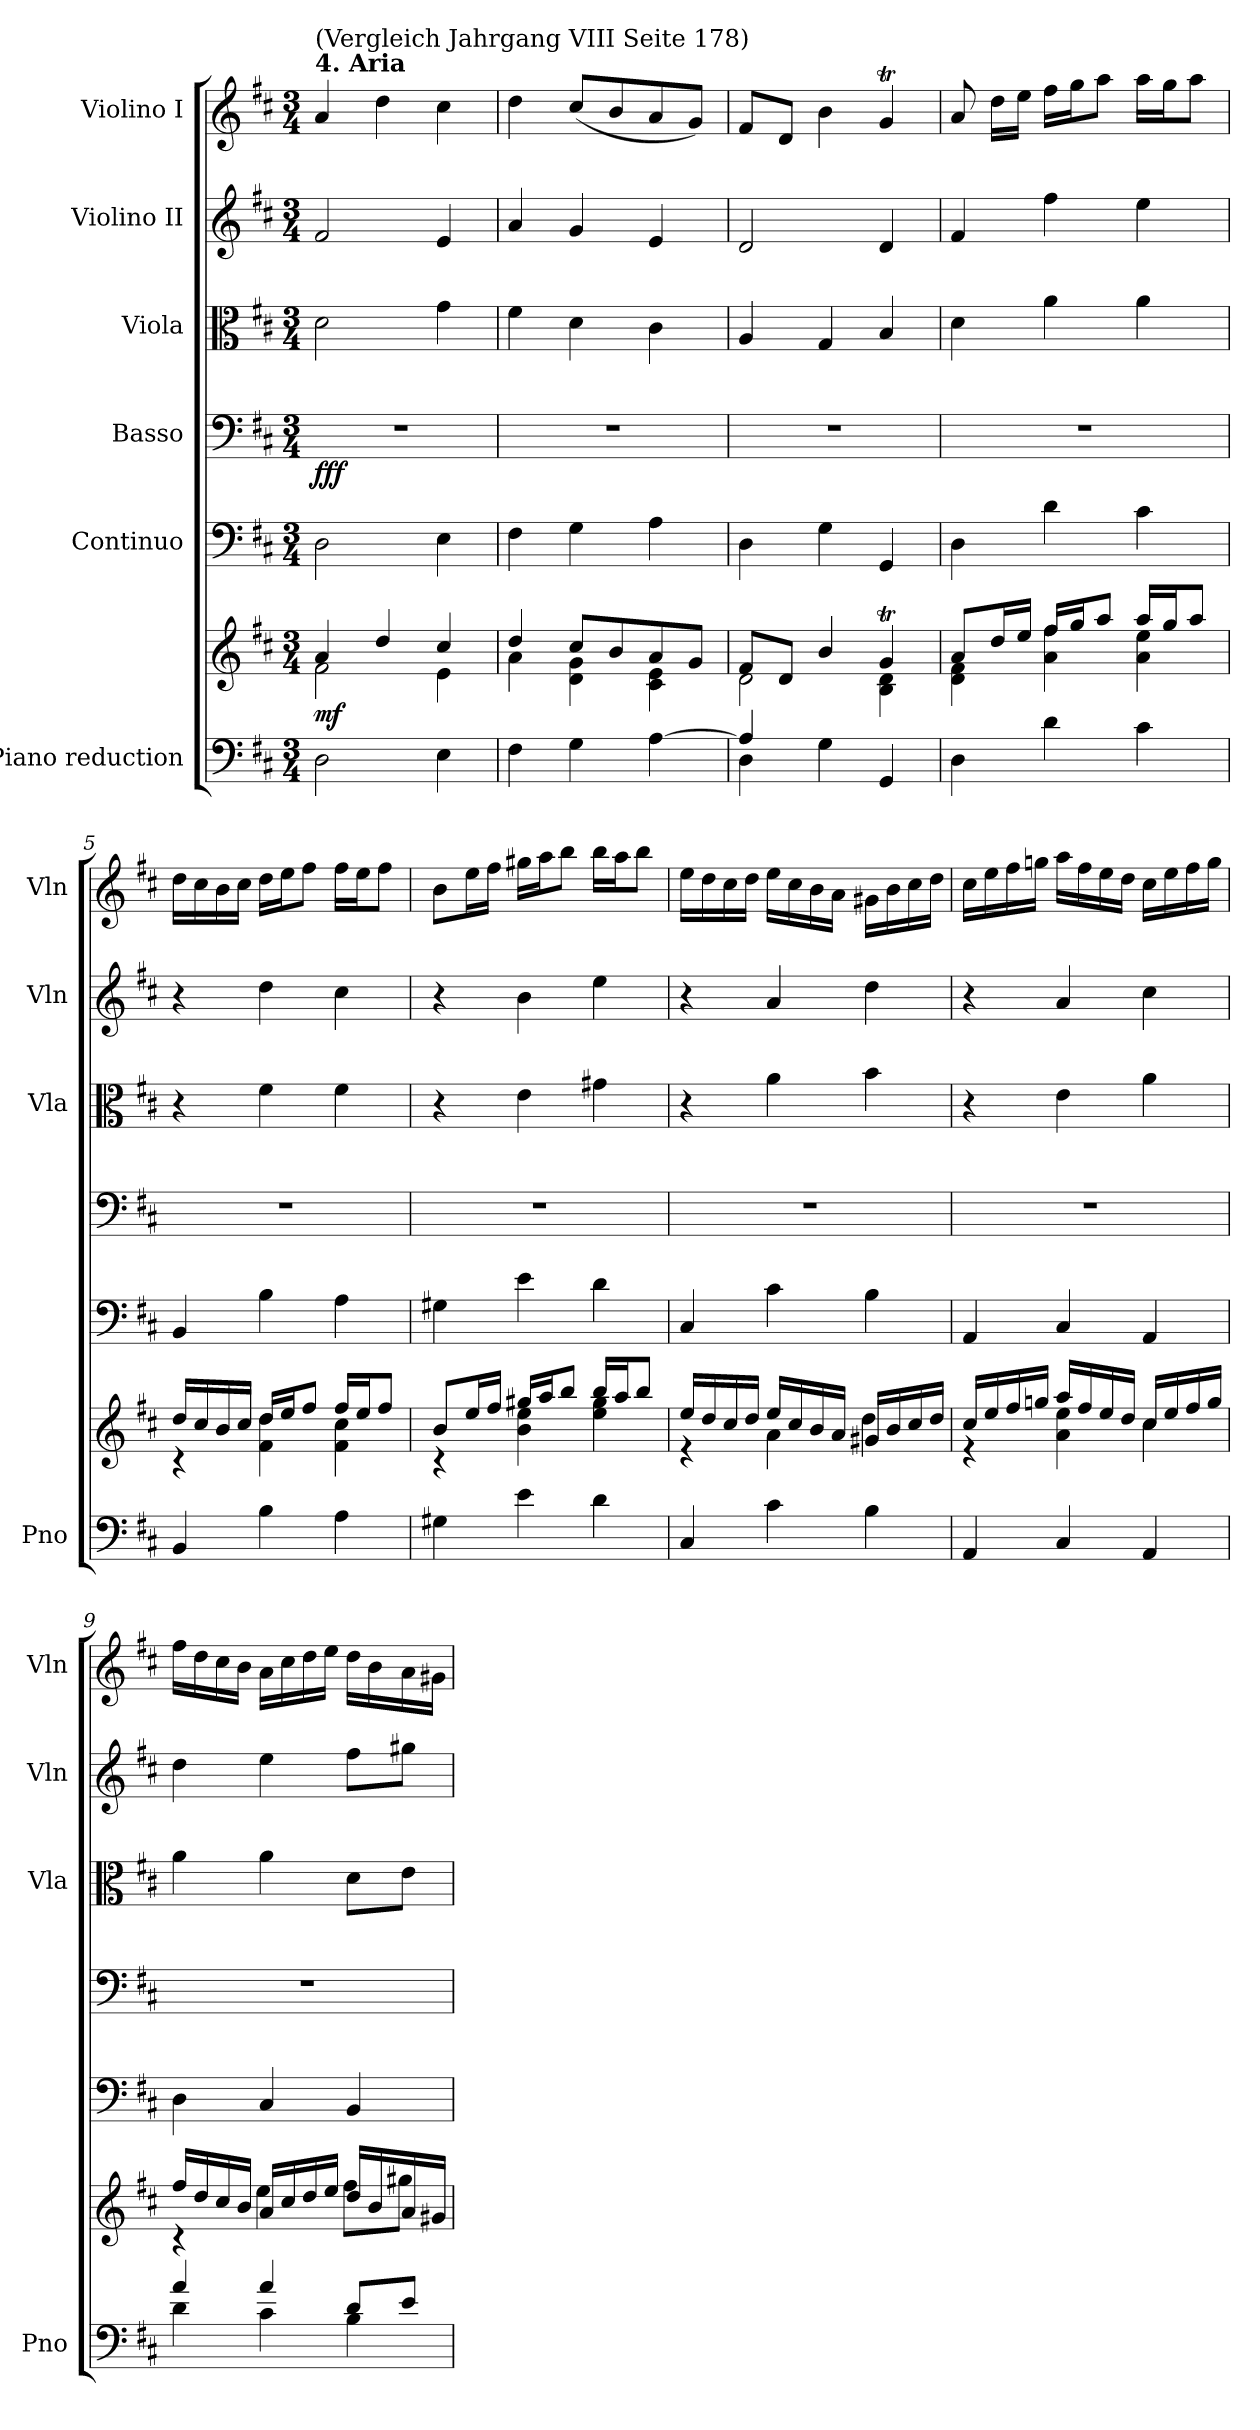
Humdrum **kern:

**kern	**kern	**dynam	**kern	**kern	**dynam	**kern	**kern	**kern
*part6	*part6	*part6	*part5	*part4	*part4	*part3	*part2	*part1
*staff7	*staff6	*staff6/7	*staff5	*staff4	*staff4	*staff3	*staff2	*staff1
*I"Piano reduction	*	*	*I"Continuo	*I"Basso	*	*I"Viola	*I"Violino II	*I"Violino I
*I'Pno	*	*	*	*	*	*I'Vla	*I'Vln	*I'Vln
*clefF4	*clefG2	*	*clefF4	*clefF4	*	*clefC3	*clefG2	*clefG2
*k[f#c#]	*k[f#c#]	*	*k[f#c#]	*k[f#c#]	*	*k[f#c#]	*k[f#c#]	*k[f#c#]
*M3/4	*M3/4	*	*M3/4	*M3/4	*	*M3/4	*M3/4	*M3/4
=1	=1	=1	=1	=1	=1	=1	=1	=1
*	*^	*	*	*	*	*	*	*
!	!	!	!	!	!	!	!	!	!LO:TX:a:B:t=4. Aria
!	!	!	!	!	!	!	!	!	!LO:TX:a:t=(Vergleich Jahrgang VIII Seite 178)
!	!	!	!LO:DY:b	!	!	!LO:DY:b	!	!	!
2D\	4a/	2f#\	mf	2D\	2.r	fff	2d\	2f#/	4a/
.	4dd/	.	.	.	.	.	.	.	4dd\
4E\	4cc#/	4e\	.	4E\	.	.	4g\	4e/	4cc#\
=2	=2	=2	=2	=2	=2	=2	=2	=2	=2
4F#\	4dd/	4a\	.	4F#\	2.r	.	4f#\	4a/	4dd\
4G\	8cc#/L	4d\ 4g\	.	4G\	.	.	4d\	4g/	(<8cc#/L
.	8b/	.	.	.	.	.	.	.	8b/
[4A\	8a/	4c#\ 4e\	.	4A\	.	.	4c#\	4e/	8a/
.	8g/J	.	.	.	.	.	.	.	8g/J)
=3	=3	=3	=3	=3	=3	=3	=3	=3	=3
*^	*	*	*	*	*	*	*	*	*
4A/]	4D\	8f#/L	2d\	.	4D\	2.r	.	4A/	2d/	8f#/L
.	.	8d/J	.	.	.	.	.	.	.	8d/J
4G\	2ryy	4b/	.	.	4G\	.	.	4G/	.	4b\
4GG/	.	4gT/	4B\ 4d\	.	4GG/	.	.	4B/	4d/	4gT/
*v	*v	*	*	*	*	*	*	*	*	*
=4	=4	=4	=4	=4	=4	=4	=4	=4	=4
4D\	8a/L	4d\ 4f#\	.	4D\	2.r	.	4d\	4f#/	8a/
.	16dd/L	.	.	.	.	.	.	.	16dd\LL
.	16ee/JJ	.	.	.	.	.	.	.	16ee\JJ
4d\	16ff#/LL	4a\ 4ff#\	.	4d\	.	.	4a\	4ff#\	16ff#\LL
.	16gg/J	.	.	.	.	.	.	.	16gg\J
.	8aa/J	.	.	.	.	.	.	.	8aa\J
4c#\	16aa/LL	4a\ 4ee\	.	4c#\	.	.	4a\	4ee\	16aa\LL
.	16gg/J	.	.	.	.	.	.	.	16gg\J
.	8aa/J	.	.	.	.	.	.	.	8aa\J
=5	=5	=5	=5	=5	=5	=5	=5	=5	=5
4BB/	16dd/LL	4r	.	4BB/	2.r	.	4r	4r	16dd\LL
.	16cc#/	.	.	.	.	.	.	.	16cc#\
.	16b/	.	.	.	.	.	.	.	16b\
.	16cc#/JJ	.	.	.	.	.	.	.	16cc#\JJ
4B\	16dd/LL	4f#\ 4dd\	.	4B\	.	.	4f#\	4dd\	16dd\LL
.	16ee/J	.	.	.	.	.	.	.	16ee\J
.	8ff#/J	.	.	.	.	.	.	.	8ff#\J
4A\	16ff#/LL	4f#\ 4cc#\	.	4A\	.	.	4f#\	4cc#\	16ff#\LL
.	16ee/J	.	.	.	.	.	.	.	16ee\J
.	8ff#/J	.	.	.	.	.	.	.	8ff#\J
=6	=6	=6	=6	=6	=6	=6	=6	=6	=6
4G#X\	8b/L	4r	.	4G#X\	2.r	.	4r	4r	8b\L
.	16ee/L	.	.	.	.	.	.	.	16ee\L
.	16ff#/JJ	.	.	.	.	.	.	.	16ff#\JJ
4e\	16gg#X/LL	4b\ 4ee\	.	4e\	.	.	4e\	4b\	16gg#X\LL
.	16aa/J	.	.	.	.	.	.	.	16aa\J
.	8bb/J	.	.	.	.	.	.	.	8bb\J
4d\	16bb/LL	4ee\ 4gg#\	.	4d\	.	.	4g#X\	4ee\	16bb\LL
.	16aa/J	.	.	.	.	.	.	.	16aa\J
.	8bb/J	.	.	.	.	.	.	.	8bb\J
!!LO:LB:g=z
=7	=7	=7	=7	=7	=7	=7	=7	=7	=7
4C#/	16ee/LL	4r	.	4C#/	2.r	.	4r	4r	16ee\LL
.	16dd/	.	.	.	.	.	.	.	16dd\
.	16cc#/	.	.	.	.	.	.	.	16cc#\
.	16dd/JJ	.	.	.	.	.	.	.	16dd\JJ
4c#\	16ee/LL	4a\	.	4c#\	.	.	4a\	4a/	16ee\LL
.	16cc#/	.	.	.	.	.	.	.	16cc#\
.	16b/	.	.	.	.	.	.	.	16b\
.	16a/JJ	.	.	.	.	.	.	.	16a\JJ
4B\	16g#X/LL	4dd\	.	4B\	.	.	4b\	4dd\	16g#X\LL
.	16b/	.	.	.	.	.	.	.	16b\
.	16cc#/	.	.	.	.	.	.	.	16cc#\
.	16dd/JJ	.	.	.	.	.	.	.	16dd\JJ
=8	=8	=8	=8	=8	=8	=8	=8	=8	=8
4AA/	16cc#/LL	4r	.	4AA/	2.r	.	4r	4r	16cc#\LL
.	16ee/	.	.	.	.	.	.	.	16ee\
.	16ff#/	.	.	.	.	.	.	.	16ff#\
.	16ggn/JJ	.	.	.	.	.	.	.	16ggn\JJ
4C#/	16aa/LL	4a\ 4ee\	.	4C#/	.	.	4e\	4a/	16aa\LL
.	16ff#/	.	.	.	.	.	.	.	16ff#\
.	16ee/	.	.	.	.	.	.	.	16ee\
.	16dd/JJ	.	.	.	.	.	.	.	16dd\JJ
4AA/	16cc#/LL	4cc#\	.	4AA/	.	.	4a\	4cc#\	16cc#\LL
.	16ee/	.	.	.	.	.	.	.	16ee\
.	16ff#/	.	.	.	.	.	.	.	16ff#\
.	16gg/JJ	.	.	.	.	.	.	.	16gg\JJ
=9	=9	=9	=9	=9	=9	=9	=9	=9	=9
*^	*	*	*	*	*	*	*	*	*
4a/	4d\	16ff#/LL	4r	.	4D\	2.r	.	4a\	4dd\	16ff#\LL
.	.	16dd/	.	.	.	.	.	.	.	16dd\
.	.	16cc#/	.	.	.	.	.	.	.	16cc#\
.	.	16b/JJ	.	.	.	.	.	.	.	16b\JJ
4a/	4c#\	16a/LL	4ee\	.	4C#/	.	.	4a\	4ee\	16a\LL
.	.	16cc#/	.	.	.	.	.	.	.	16cc#\
.	.	16dd/	.	.	.	.	.	.	.	16dd\
.	.	16ee/JJ	.	.	.	.	.	.	.	16ee\JJ
8d/L	4B\	16dd/LL	8ff#\L	.	4BB/	.	.	8d\L	8ff#\L	16dd\LL
.	.	16b/	.	.	.	.	.	.	.	16b\
8e/J	.	16a/	8gg#X\J	.	.	.	.	8e\J	8gg#X\J	16a\
.	.	16g#X/JJ	.	.	.	.	.	.	.	16g#X\JJ
*v	*v	*	*	*	*	*	*	*	*	*
*	*v	*v	*	*	*	*	*	*	*
=	=	=	=	=	=	=	=	=
*-	*-	*-	*-	*-	*-	*-	*-	*-
